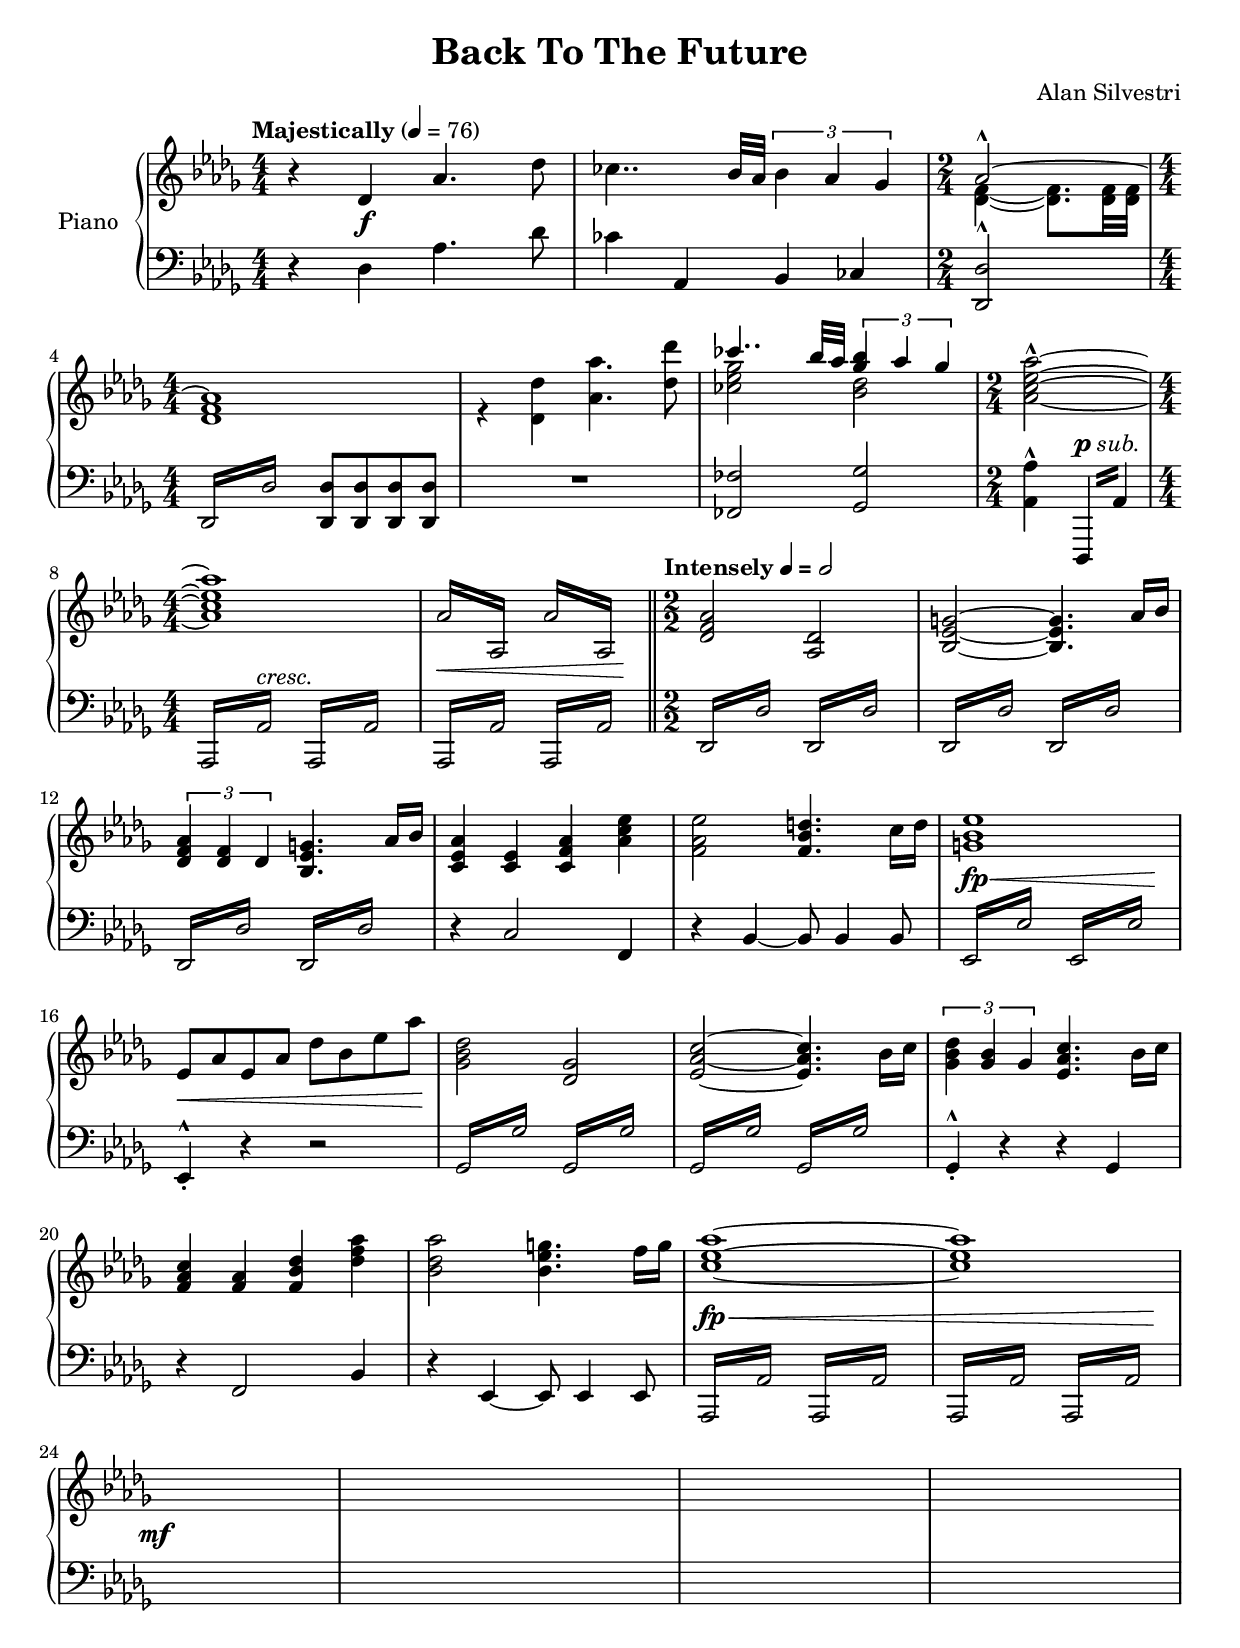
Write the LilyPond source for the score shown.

\version "2.12.2"

\header {
  title = "Back To The Future"
  composer = "Alan Silvestri"
}

global = {
  \tempo "Majestically" 4 = 76
  \key des \major
  \time 4/4
  \numericTimeSignature
  s1*2
  \time 2/4
  s2\break
  \time 4/4
  s1*3
  \time 2/4
  s2\break
  \time 4/4
  s1*2
  \bar "||"
  \time 2/2
  \tempo \markup {
    \concat {
      "Intensely "
      \smaller \general-align #Y #DOWN \note #"4" #1
      " = "
      \smaller \general-align #Y #DOWN \note #"2" #1
    }
  }
  s1*2\break
  s1*4\break
  s1*4\break
  s1*4\break
  s1*4\break
}

upper = \transpose c des \relative c' {
  \clef treble
  r4 c g'4. c8
  bes4.. a32 g \times 2/3 { a4 g f }
  <<
    {
      g2-^~
      g1
      s1
      bes'4.. a32 g \times 2/3 { <f a>4 g f }
    }
  \\
    {
      <c, e>4~ <c e>8. <c e>32 <c e>
      <c e>1
      r4 <c c'>4 <g' g'>4. <c c'>8
      <bes d f>2 <a c>
    }
  >>
  <g b d g>2-^~

  <g b d g>1
  \repeat tremolo 4 { g16 g, } \repeat tremolo 4 { g' g, }
  <c e g>2
  <g c>
  <a d fis>~ <a d fis>4. g'16 a

  \times 2/3 { <c, e g>4 <c e> c } <a d fis>4. g'16 a
  <b, d g>4 <b d> <b e g> <g' b d>
  <e g d'>2 <e a cis>4. b'16 cis
  <fis, a d>1

  d8 g d g c a d g
  <f, a c>2 <c f>
  <d g b>~ <d g b>4. a'16 b
  \times 2/3 { <f a c>4 <f a> f } <d g b>4. a'16 b

  <e, g b>4 <e g> <e a c> <c' e g>
  <a c g'>2 <a d fis>4. e'16 fis
  <b, d g>1~
  <b d g>
}

lower = \transpose c des \relative c {
  \clef bass
  r4 c g'4. c8
  bes4 g, a bes
  <c, c'>2^^

  \repeat tremolo 4 { c16 c' } <c, c'>8 <c c'> <c c'> <c c'>
  R1
  <es es'>2 <f f'>
  <g g'>4^^
  \repeat tremolo 2 { c,,16 g'' }

  \repeat tremolo 4 { g, g' } \repeat tremolo 4 { g, g' }
  \repeat tremolo 4 { g, g' } \repeat tremolo 4 { g, g' }
  \repeat tremolo 4 { c, c' } \repeat tremolo 4 { c, c' }
  \repeat tremolo 4 { c, c' } \repeat tremolo 4 { c, c' }

  \repeat tremolo 4 { c, c' } \repeat tremolo 4 { c, c' }
  r4 b2 e,4
  r4 a~ a8 a4 a8
  \repeat tremolo 4 { d,16 d' } \repeat tremolo 4 { d, d' }

  d,4^^-. r4 r2
  \repeat tremolo 4 { f16 f' } \repeat tremolo 4 { f, f' }
  \repeat tremolo 4 { f, f' } \repeat tremolo 4 { f, f' }
  f,4^^-. r4 r4 f

  r4 e2 a4
  r4
  d,~ d8 d4 d8
  \repeat tremolo 4 { g,16 g' } \repeat tremolo 4 { g, g' }
  \repeat tremolo 4 { g, g' } \repeat tremolo 4 { g, g' }
}

dynamics = {
  s4 s4*3\f
  s1 s2 s1*3
  s4 s4-\markup { \dynamic "p" "sub." }
  s4 s4*3-"cresc."
  s8*7\< s8\!
  s1*5
  s8\fp s8*6\< s8\!
  s8*7\< s8\!
  s1*5
  s8\fp s8\< s8*13 s8*2\!
  s1\mf
}

pedal = {
}

chordnames = \chordmode {
}

\include "../template_piano_solo.ly"
